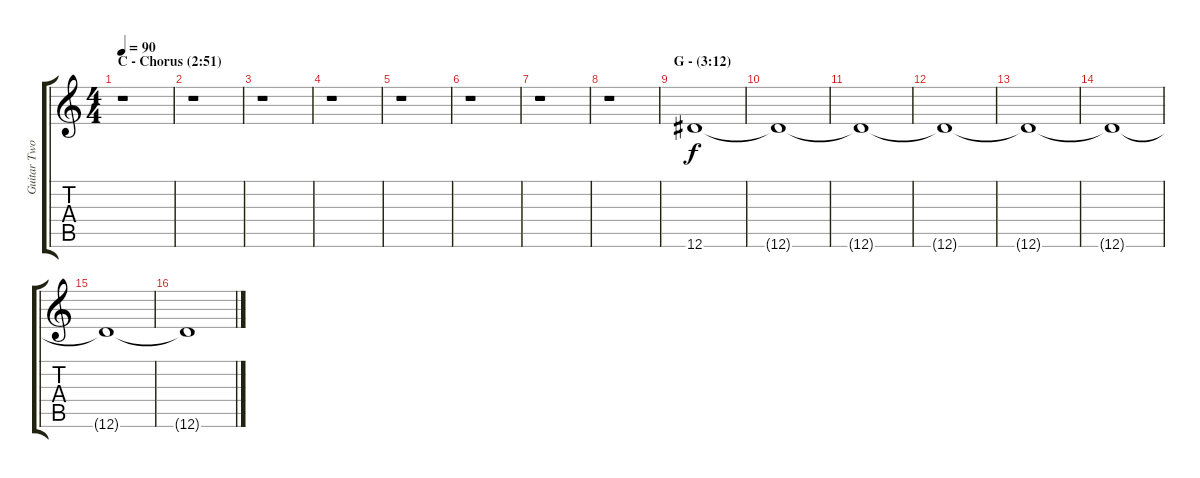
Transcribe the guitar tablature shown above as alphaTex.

\track ("Guitar Two" "Guitar Two") {instrument electricguitarclean}
\staff {score tabs}
\tuning (Eb4 Bb3 Gb3 Db3 Ab2 Eb2) {hide}
\ts (4 4)
\section ("" "C - Chorus (2:51)")
\tempo 90
\clef g2
\ks c
r.1{dy f} |
r.1 |
r.1 |
r.1 |
r.1 |
r.1 |
r.1 |
r.1 |
\section ("" "G - (3:12)")
12.6.1{instrument distortionguitar} |
12.6{t}.1 |
12.6{t}.1 |
12.6{t}.1 |
12.6{t}.1 |
12.6{t}.1 |
12.6{t}.1 |
12.6{t}.1
